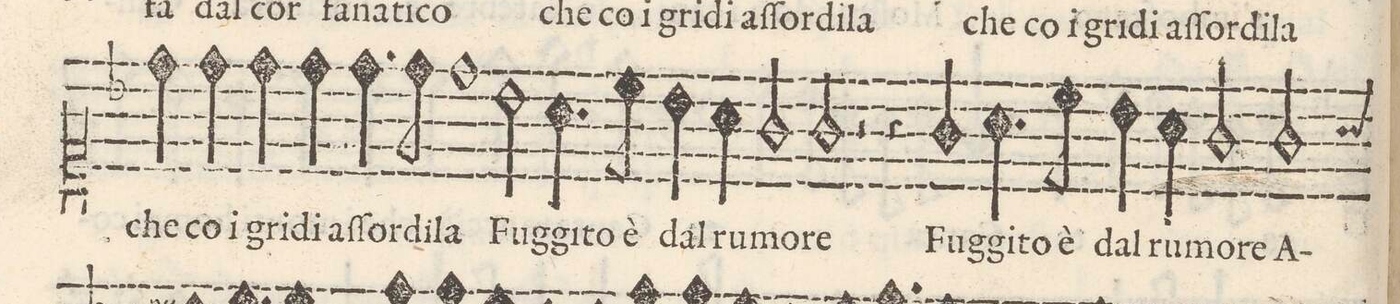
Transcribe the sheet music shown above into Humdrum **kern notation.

**kern	**text
*I"CANTO	*
*clefC1	*
*k[b-]	*
*met(C)	*
*M2/1	*
4dd\	che
4dd\	co i
4dd\	gri-
4dd\	-di aſ-
=18-	=18-
4.dd\	-ſor-
8dd\	-di-
1dd	-la
2b-\	Fug-
=19-	=19-
4.a\	-gi-
8cc\	-to è
4b-\	dal
4a\	ru-
2g/	-mo-
2g/	-re
=20-	=20-
2r	.
4r	.
4g/	Fug-
4.a\	-gi-
8cc\	-to è
4b-\	dal
4a\	ru-
=21-	=21-
2g/	-mo-
2g/	-re A-
*-	*-
